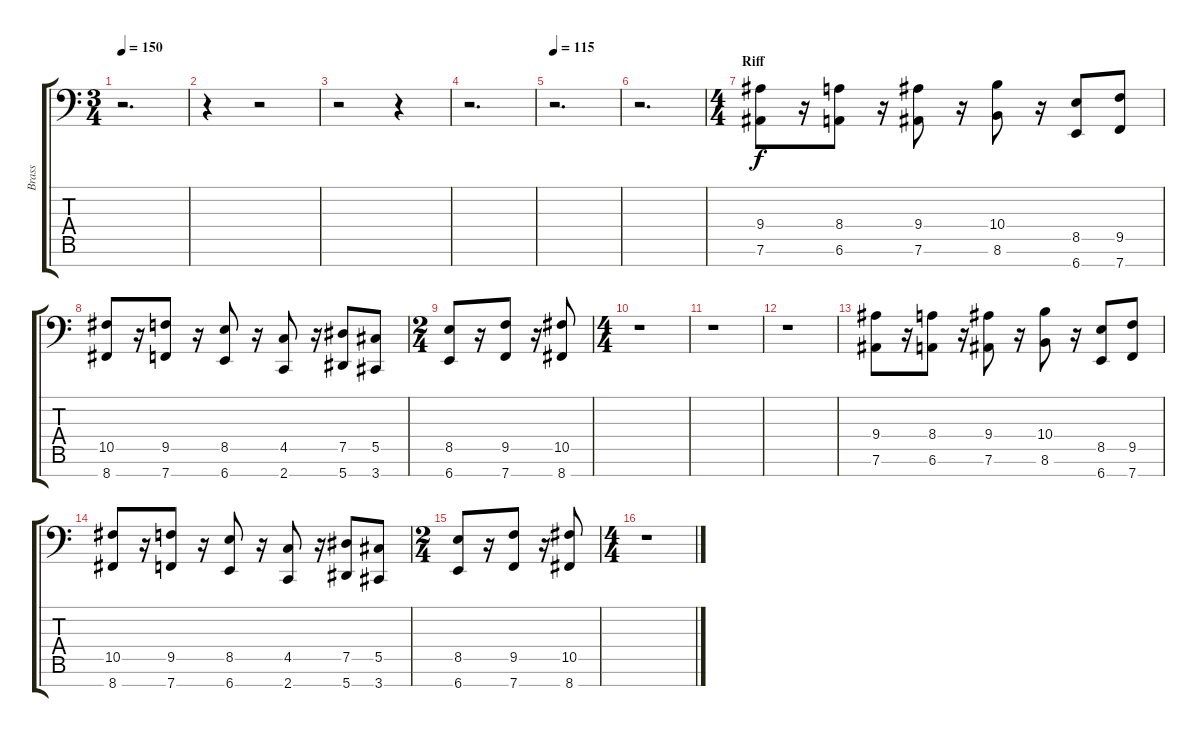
\track ("Brass" "Brass") {instrument brasssection}
\staff {score tabs}
\tuning (Eb4 Bb3 Gb3 Db3 Ab2 Eb2 Bb1) {hide}
\ts (3 4)
\tempo 150
\clef f4
\ks c
r.2{d dy f} |
r.4 r.2 |
r.2 r.4 |
r.2{d} |
\tempo 115
r.2{d} |
r.2{d} |
\ts (4 4)
\section ("" "Riff")
(9.4 7.6).8 r.16 (8.4 6.6).8 r.16 (9.4 7.6).8 r.16 (10.4 8.6).8 r.16 (8.5 6.7).8 (9.5 7.7).8 |
(10.5 8.7).8 r.16 (9.5 7.7).8 r.16 (8.5 6.7).8 r.16 (4.5 2.7).8 r.16 (7.5 5.7).8 (5.5 3.7).8 |
\ts (2 4)
(8.5 6.7).8 r.16 (9.5 7.7).8 r.16 (10.5 8.7).8 |
\ts (4 4)
r.1 |
r.1 |
r.1 |
(9.4 7.6).8 r.16 (8.4 6.6).8 r.16 (9.4 7.6).8 r.16 (10.4 8.6).8 r.16 (8.5 6.7).8 (9.5 7.7).8 |
(10.5 8.7).8 r.16 (9.5 7.7).8 r.16 (8.5 6.7).8 r.16 (4.5 2.7).8 r.16 (7.5 5.7).8 (5.5 3.7).8 |
\ts (2 4)
(8.5 6.7).8 r.16 (9.5 7.7).8 r.16 (10.5 8.7).8 |
\ts (4 4)
r.1
